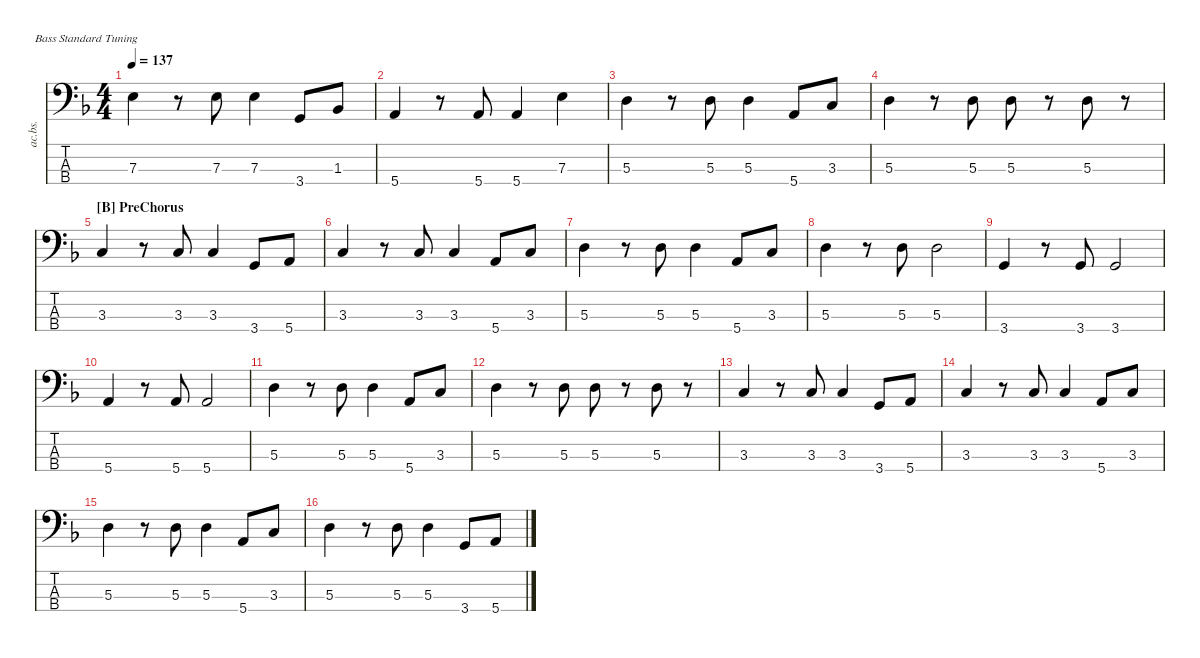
\defaultSystemsLayout 4
\hideDynamics
\bracketExtendMode nobrackets
\otherSystemsTrackNameOrientation horizontal
\track ("Acoustic Bass" "ac.bs.") {defaultSystemsLayout 4 instrument acousticbass}
\staff {score tabs}
\tuning (G2 D2 A1 E1)
\ts (4 4)
\tempo 137
\clef f4
\ks f
7.3.4{dy mf} r.8 7.3.8 7.3.4 3.4.8 1.3.8 |
5.4.4 r.8 5.4.8 5.4.4 7.3.4 |
5.3.4 r.8 5.3.8 5.3.4 5.4.8 3.3.8 |
5.3.4 r.8 5.3.8 5.3.8 r.8 5.3.8 r.8 |
\section ("B" "PreChorus")
3.3.4 r.8 3.3.8 3.3.4 3.4.8 5.4.8 |
3.3.4 r.8 3.3.8 3.3.4 5.4.8 3.3.8 |
5.3.4 r.8 5.3.8 5.3.4 5.4.8 3.3.8 |
5.3.4 r.8 5.3.8 5.3.2 |
3.4.4 r.8 3.4.8 3.4.2 |
5.4.4 r.8 5.4.8 5.4.2 |
5.3.4 r.8 5.3.8 5.3.4 5.4.8 3.3.8 |
5.3.4 r.8 5.3.8 5.3.8 r.8 5.3.8 r.8 |
3.3.4 r.8 3.3.8 3.3.4 3.4.8 5.4.8 |
3.3.4 r.8 3.3.8 3.3.4 5.4.8 3.3.8 |
5.3.4 r.8 5.3.8 5.3.4 5.4.8 3.3.8 |
5.3.4 r.8 5.3.8 5.3.4 3.4.8 5.4.8
